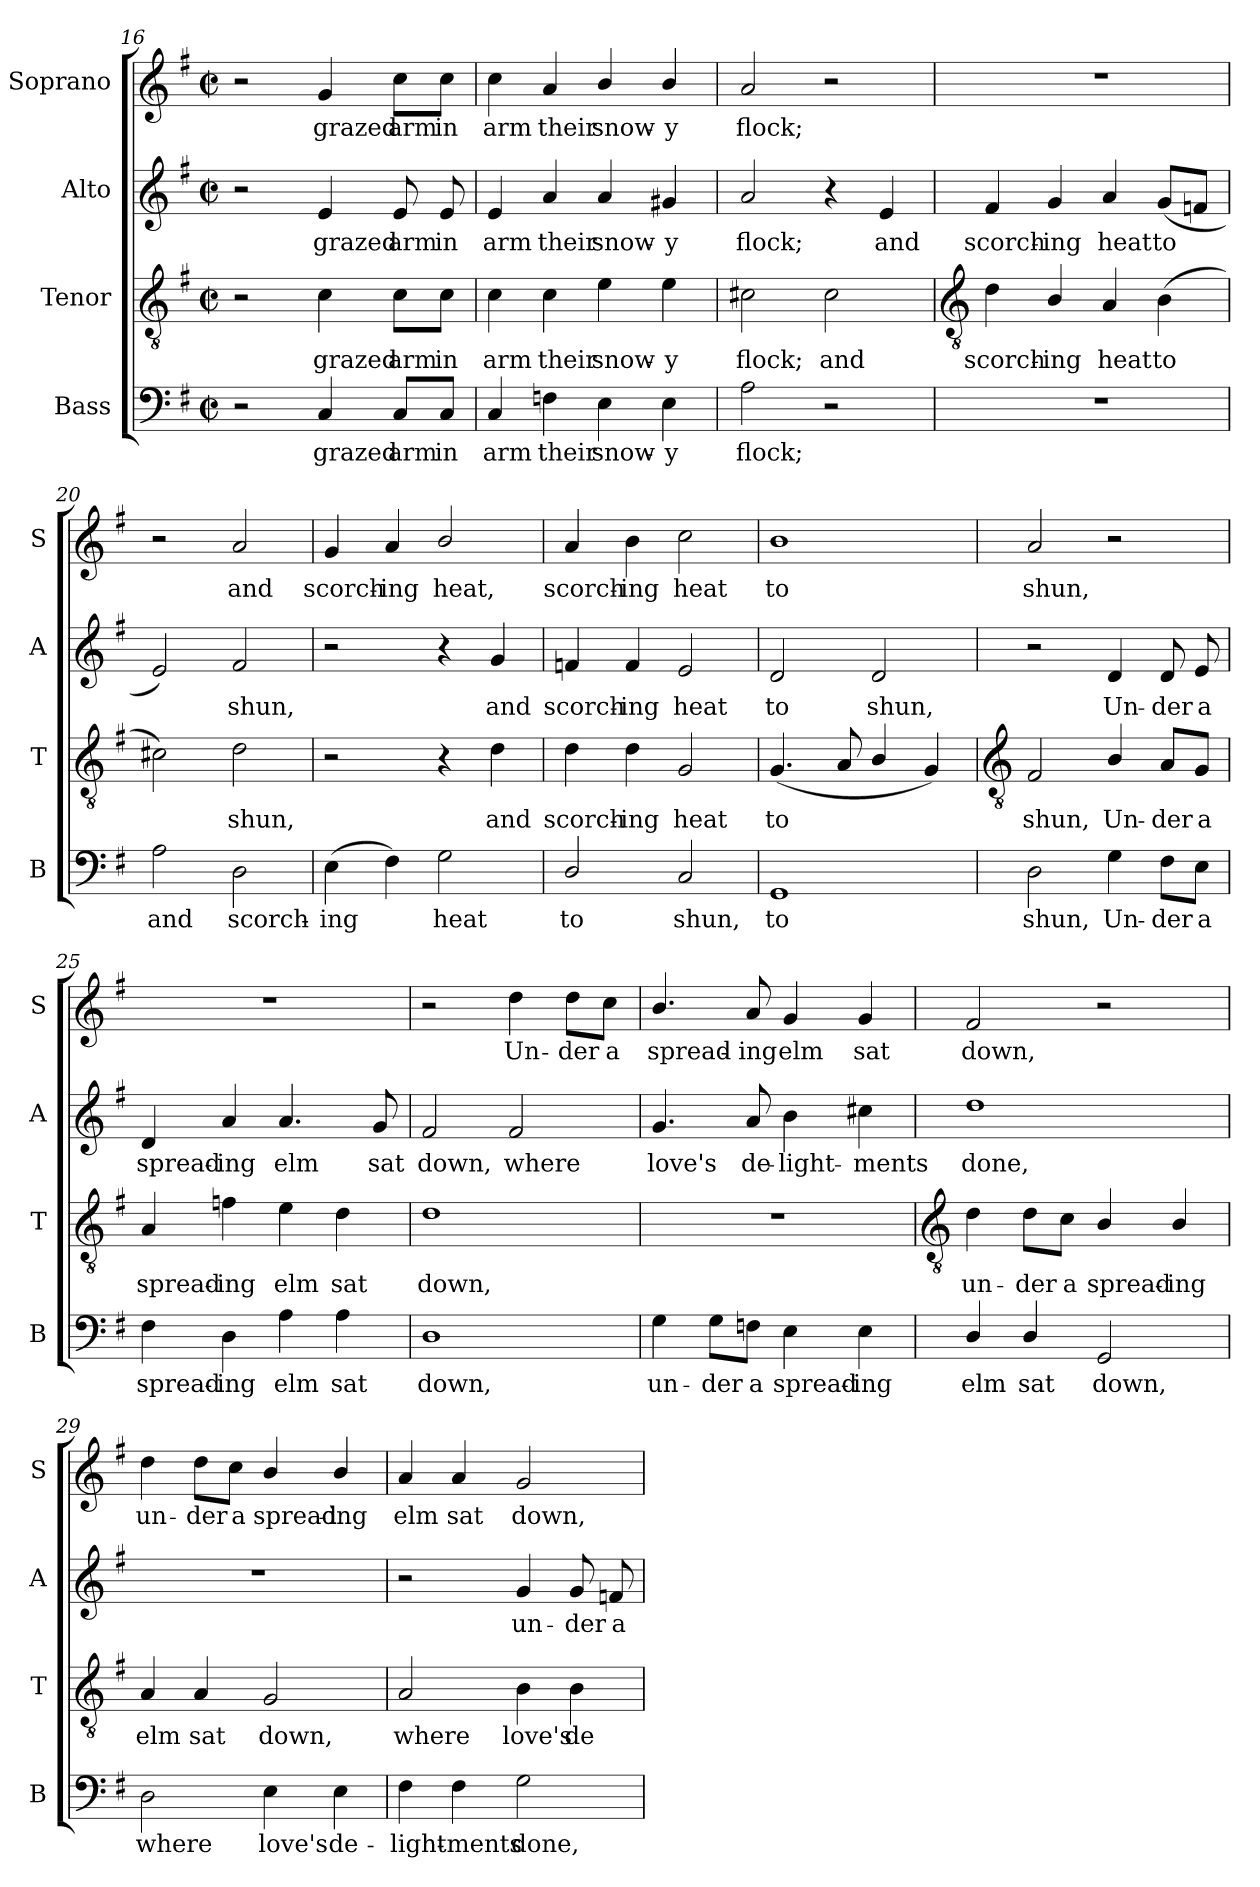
**kern	**text	**kern	**text	**kern	**text	**kern	**text
*part4	*part4	*part3	*part3	*part2	*part2	*part1	*part1
*staff4	*staff4	*staff3	*staff3	*staff2	*staff2	*staff1	*staff1
*I"Bass	*	*I"Tenor	*	*I"Alto	*	*I"Soprano	*
*I'B	*	*I'T	*	*I'A	*	*I'S	*
*clefF4	*	*clefGv2	*	*clefG2	*	*clefG2	*
*k[f#]	*	*k[f#]	*	*k[f#]	*	*k[f#]	*
*G:	*	*G:	*	*G:	*	*G:	*
*M2/2	*	*M2/2	*	*M2/2	*	*M2/2	*
*met(c|)	*	*met(c|)	*	*met(c|)	*	*met(c|)	*
=16	=16	=16	=16	=16	=16	=16	=16
2r	.	2r	.	2r	.	2r	.
!	!LO:LY:b	!	!LO:LY:b	!	!LO:LY:b	!	!LO:LY:b
4C	grazed	4c	grazed	4e	grazed	4g	grazed
!	!LO:LY:b	!	!LO:LY:b	!	!LO:LY:b	!	!LO:LY:b
8C/L	arm	8c\L	arm	8e	arm	8cc\L	arm
!	!LO:LY:b	!	!LO:LY:b	!	!LO:LY:b	!	!LO:LY:b
8C/J	in	8c\J	in	8e	in	8cc\J	in
=17	=17	=17	=17	=17	=17	=17	=17
!	!LO:LY:b	!	!LO:LY:b	!	!LO:LY:b	!	!LO:LY:b
4C	arm	4c	arm	4e	arm	4cc	arm
!	!LO:LY:b	!	!LO:LY:b	!	!LO:LY:b	!	!LO:LY:b
4Fn	their	4c	their	4a	their	4a	their
!	!LO:LY:b	!	!LO:LY:b	!	!LO:LY:b	!	!LO:LY:b
4E	snow-	4e	snow-	4a	snow-	4b/	snow-
!	!LO:LY:b	!	!LO:LY:b	!	!LO:LY:b	!	!LO:LY:b
4E	-y	4e	-y	4g#X	-y	4b/	-y
=18	=18	=18	=18	=18	=18	=18	=18
!	!LO:LY:b	!	!LO:LY:b	!	!LO:LY:b	!	!LO:LY:b
2A	flock;	2c#X	flock;	2a	flock;	2a	flock;
!	!	!	!LO:LY:b	!	!	!	!
2r	.	2c#	and	4r	.	2r	.
!	!	!	!	!	!LO:LY:b	!	!
.	.	.	.	4e	and	.	.
!!LO:LB:g=z
=19	=19	=19	=19	=19	=19	=19	=19
*	*	*clefGv2	*	*	*	*	*
!	!	!	!LO:LY:b	!	!LO:LY:b	!	!
1r	.	4d	scorch-	4f#	scorch-	1r	.
!	!	!	!LO:LY:b	!	!LO:LY:b	!	!
.	.	4B/	-ing	4g	-ing	.	.
!	!	!	!LO:LY:b	!	!LO:LY:b	!	!
.	.	4A	heat	4a	heat	.	.
!	!	!	!LO:LY:b	!	!LO:LY:b	!	!
.	.	(>4B	to	(<8gL	to	.	.
.	.	.	.	8fnJ	.	.	.
=20	=20	=20	=20	=20	=20	=20	=20
!	!LO:LY:b	!	!	!	!	!	!
2A	and	2c#X)	.	2e)	.	2r	.
!	!LO:LY:b	!	!LO:LY:b	!	!LO:LY:b	!	!LO:LY:b
2D	scorch-	2d	shun,	2f#	shun,	2a	and
=21	=21	=21	=21	=21	=21	=21	=21
!	!LO:LY:b	!	!	!	!	!	!LO:LY:b
(>4E	-ing	2r	.	2r	.	4g	scorch-
!	!	!	!	!	!	!	!LO:LY:b
4F#)	.	.	.	.	.	4a	-ing
!	!LO:LY:b	!	!	!	!	!	!LO:LY:b
2G	heat	4r	.	4r	.	2b/	heat,
!	!	!	!LO:LY:b	!	!LO:LY:b	!	!
.	.	4d	and	4g	and	.	.
=22	=22	=22	=22	=22	=22	=22	=22
!	!LO:LY:b	!	!LO:LY:b	!	!LO:LY:b	!	!LO:LY:b
2D/	to	4d	scorch-	4fn	scorch-	4a	scorch-
!	!	!	!LO:LY:b	!	!LO:LY:b	!	!LO:LY:b
.	.	4d	-ing	4f	-ing	4b	-ing
!	!LO:LY:b	!	!LO:LY:b	!	!LO:LY:b	!	!LO:LY:b
2C	shun,	2G	heat	2e	heat	2cc	heat
=23	=23	=23	=23	=23	=23	=23	=23
!	!LO:LY:b	!	!LO:LY:b	!	!LO:LY:b	!	!LO:LY:b
1GG	to	(<4.G	to	2d	to	1b	to
.	.	8A	.	.	.	.	.
!	!	!	!	!	!LO:LY:b	!	!
.	.	4B/	.	2d	shun,	.	.
.	.	4G)	.	.	.	.	.
!!LO:LB:g=z
=24	=24	=24	=24	=24	=24	=24	=24
*	*	*clefGv2	*	*	*	*	*
!	!LO:LY:b	!	!LO:LY:b	!	!	!	!LO:LY:b
2D	shun,	2F#	shun,	2r	.	2a	shun,
!	!LO:LY:b	!	!LO:LY:b	!	!LO:LY:b	!	!
4G	Un-	4B/	Un-	4d	Un-	2r	.
!	!LO:LY:b	!	!LO:LY:b	!	!LO:LY:b	!	!
8F#\L	-der	8A/L	-der	8d	-der	.	.
!	!LO:LY:b	!	!LO:LY:b	!	!LO:LY:b	!	!
8E\J	a	8G/J	a	8e	a	.	.
=25	=25	=25	=25	=25	=25	=25	=25
!	!LO:LY:b	!	!LO:LY:b	!	!LO:LY:b	!	!
4F#	spread-	4A	spread-	4d	spread-	1r	.
!	!LO:LY:b	!	!LO:LY:b	!	!LO:LY:b	!	!
4D	-ing	4fn	-ing	4a	-ing	.	.
!	!LO:LY:b	!	!LO:LY:b	!	!LO:LY:b	!	!
4A	elm	4e	elm	4.a	elm	.	.
!	!LO:LY:b	!	!LO:LY:b	!	!	!	!
4A	sat	4d	sat	.	.	.	.
!	!	!	!	!	!LO:LY:b	!	!
.	.	.	.	8g	sat	.	.
=26	=26	=26	=26	=26	=26	=26	=26
!	!LO:LY:b	!	!LO:LY:b	!	!LO:LY:b	!	!
1D	down,	1d	down,	2f#	down,	2r	.
!	!	!	!	!	!LO:LY:b	!	!LO:LY:b
.	.	.	.	2f#	where	4dd	Un-
!	!	!	!	!	!	!	!LO:LY:b
.	.	.	.	.	.	8dd\L	-der
!	!	!	!	!	!	!	!LO:LY:b
.	.	.	.	.	.	8cc\J	a
=27	=27	=27	=27	=27	=27	=27	=27
!	!LO:LY:b	!	!	!	!LO:LY:b	!	!LO:LY:b
4G	un-	1r	.	4.g	love's	4.b/	spread-
!	!LO:LY:b	!	!	!	!	!	!
8G\L	-der	.	.	.	.	.	.
!	!LO:LY:b	!	!	!	!LO:LY:b	!	!LO:LY:b
8Fn\J	a	.	.	8a	de-	8a	-ing
!	!LO:LY:b	!	!	!	!LO:LY:b	!	!LO:LY:b
4E	spread-	.	.	4b	-light-	4g	elm
!	!LO:LY:b	!	!	!	!LO:LY:b	!	!LO:LY:b
4E	-ing	.	.	4cc#X	-ments	4g	sat
!!LO:LB:g=z
=28	=28	=28	=28	=28	=28	=28	=28
*	*	*clefGv2	*	*	*	*	*
!	!LO:LY:b	!	!LO:LY:b	!	!LO:LY:b	!	!LO:LY:b
4D/	elm	4d	un-	1dd	done,	2f#	down,
!	!LO:LY:b	!	!LO:LY:b	!	!	!	!
4D/	sat	8d\L	-der	.	.	.	.
!	!	!	!LO:LY:b	!	!	!	!
.	.	8c\J	a	.	.	.	.
!	!LO:LY:b	!	!LO:LY:b	!	!	!	!
2GG	down,	4B/	spread-	.	.	2r	.
!	!	!	!LO:LY:b	!	!	!	!
.	.	4B/	-ing	.	.	.	.
=29	=29	=29	=29	=29	=29	=29	=29
!	!LO:LY:b	!	!LO:LY:b	!	!	!	!LO:LY:b
2D	where	4A	elm	1r	.	4dd	un-
!	!	!	!LO:LY:b	!	!	!	!LO:LY:b
.	.	4A	sat	.	.	8dd\L	-der
!	!	!	!	!	!	!	!LO:LY:b
.	.	.	.	.	.	8cc\J	a
!	!LO:LY:b	!	!LO:LY:b	!	!	!	!LO:LY:b
4E	love's	2G	down,	.	.	4b/	spread-
!	!LO:LY:b	!	!	!	!	!	!LO:LY:b
4E	de-	.	.	.	.	4b/	-ing
=30	=30	=30	=30	=30	=30	=30	=30
!	!LO:LY:b	!	!LO:LY:b	!	!	!	!LO:LY:b
4F#	-light-	2A	where	2r	.	4a	elm
!	!LO:LY:b	!	!	!	!	!	!LO:LY:b
4F#	-ments	.	.	.	.	4a	sat
!	!LO:LY:b	!	!LO:LY:b	!	!LO:LY:b	!	!LO:LY:b
2G	done,	4B	love's	4g	un-	2g	down,
!	!	!	!LO:LY:b	!	!LO:LY:b	!	!
.	.	4B	de-	8g	-der	.	.
!	!	!	!	!	!LO:LY:b	!	!
.	.	.	.	8fn	a	.	.
=	=	=	=	=	=	=	=
*-	*-	*-	*-	*-	*-	*-	*-
